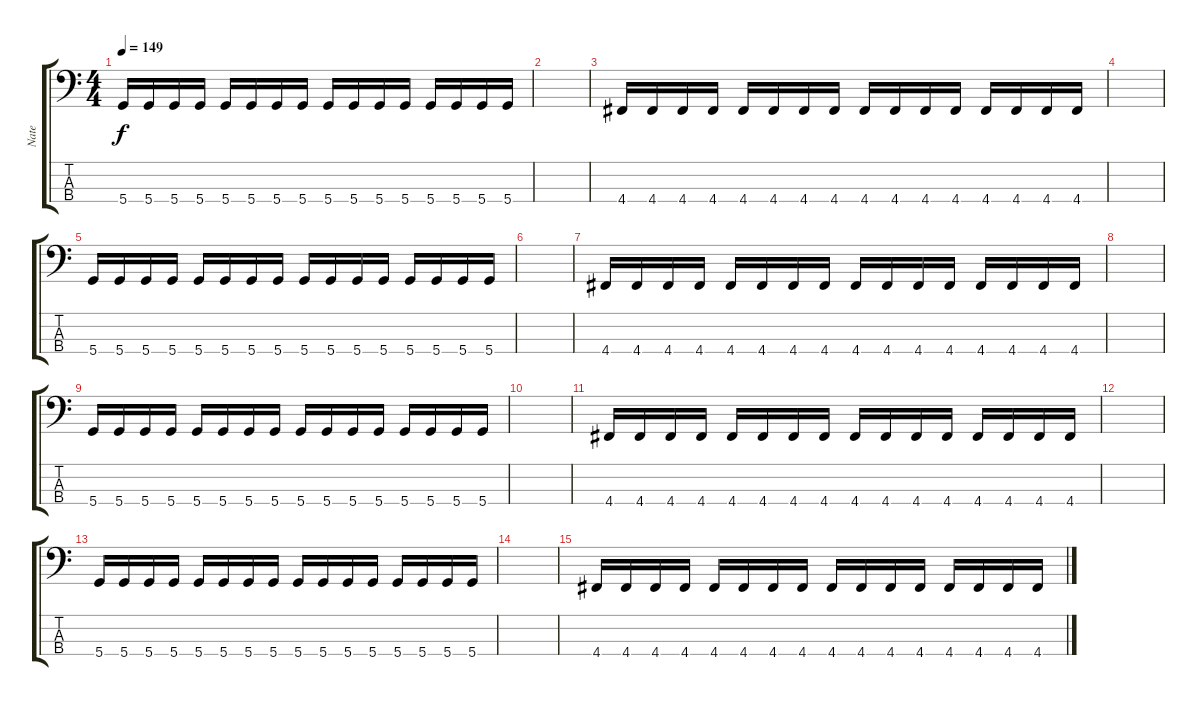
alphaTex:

\track ("Nate" "Nate") {instrument electricbasspick}
\staff {score tabs}
\tuning (G2 D2 A1 D1) {hide}
\ts (4 4)
\tempo 149
\clef f4
\ks c
5.4.16{dy f} 5.4.16 5.4.16 5.4.16 5.4.16 5.4.16 5.4.16 5.4.16 5.4.16 5.4.16 5.4.16 5.4.16 5.4.16 5.4.16 5.4.16 5.4.16 |
|
4.4.16 4.4.16 4.4.16 4.4.16 4.4.16 4.4.16 4.4.16 4.4.16 4.4.16 4.4.16 4.4.16 4.4.16 4.4.16 4.4.16 4.4.16 4.4.16 |
|
5.4.16 5.4.16 5.4.16 5.4.16 5.4.16 5.4.16 5.4.16 5.4.16 5.4.16 5.4.16 5.4.16 5.4.16 5.4.16 5.4.16 5.4.16 5.4.16 |
|
4.4.16 4.4.16 4.4.16 4.4.16 4.4.16 4.4.16 4.4.16 4.4.16 4.4.16 4.4.16 4.4.16 4.4.16 4.4.16 4.4.16 4.4.16 4.4.16 |
|
5.4.16 5.4.16 5.4.16 5.4.16 5.4.16 5.4.16 5.4.16 5.4.16 5.4.16 5.4.16 5.4.16 5.4.16 5.4.16 5.4.16 5.4.16 5.4.16 |
|
4.4.16 4.4.16 4.4.16 4.4.16 4.4.16 4.4.16 4.4.16 4.4.16 4.4.16 4.4.16 4.4.16 4.4.16 4.4.16 4.4.16 4.4.16 4.4.16 |
|
5.4.16 5.4.16 5.4.16 5.4.16 5.4.16 5.4.16 5.4.16 5.4.16 5.4.16 5.4.16 5.4.16 5.4.16 5.4.16 5.4.16 5.4.16 5.4.16 |
|
4.4.16 4.4.16 4.4.16 4.4.16 4.4.16 4.4.16 4.4.16 4.4.16 4.4.16 4.4.16 4.4.16 4.4.16 4.4.16 4.4.16 4.4.16 4.4.16
